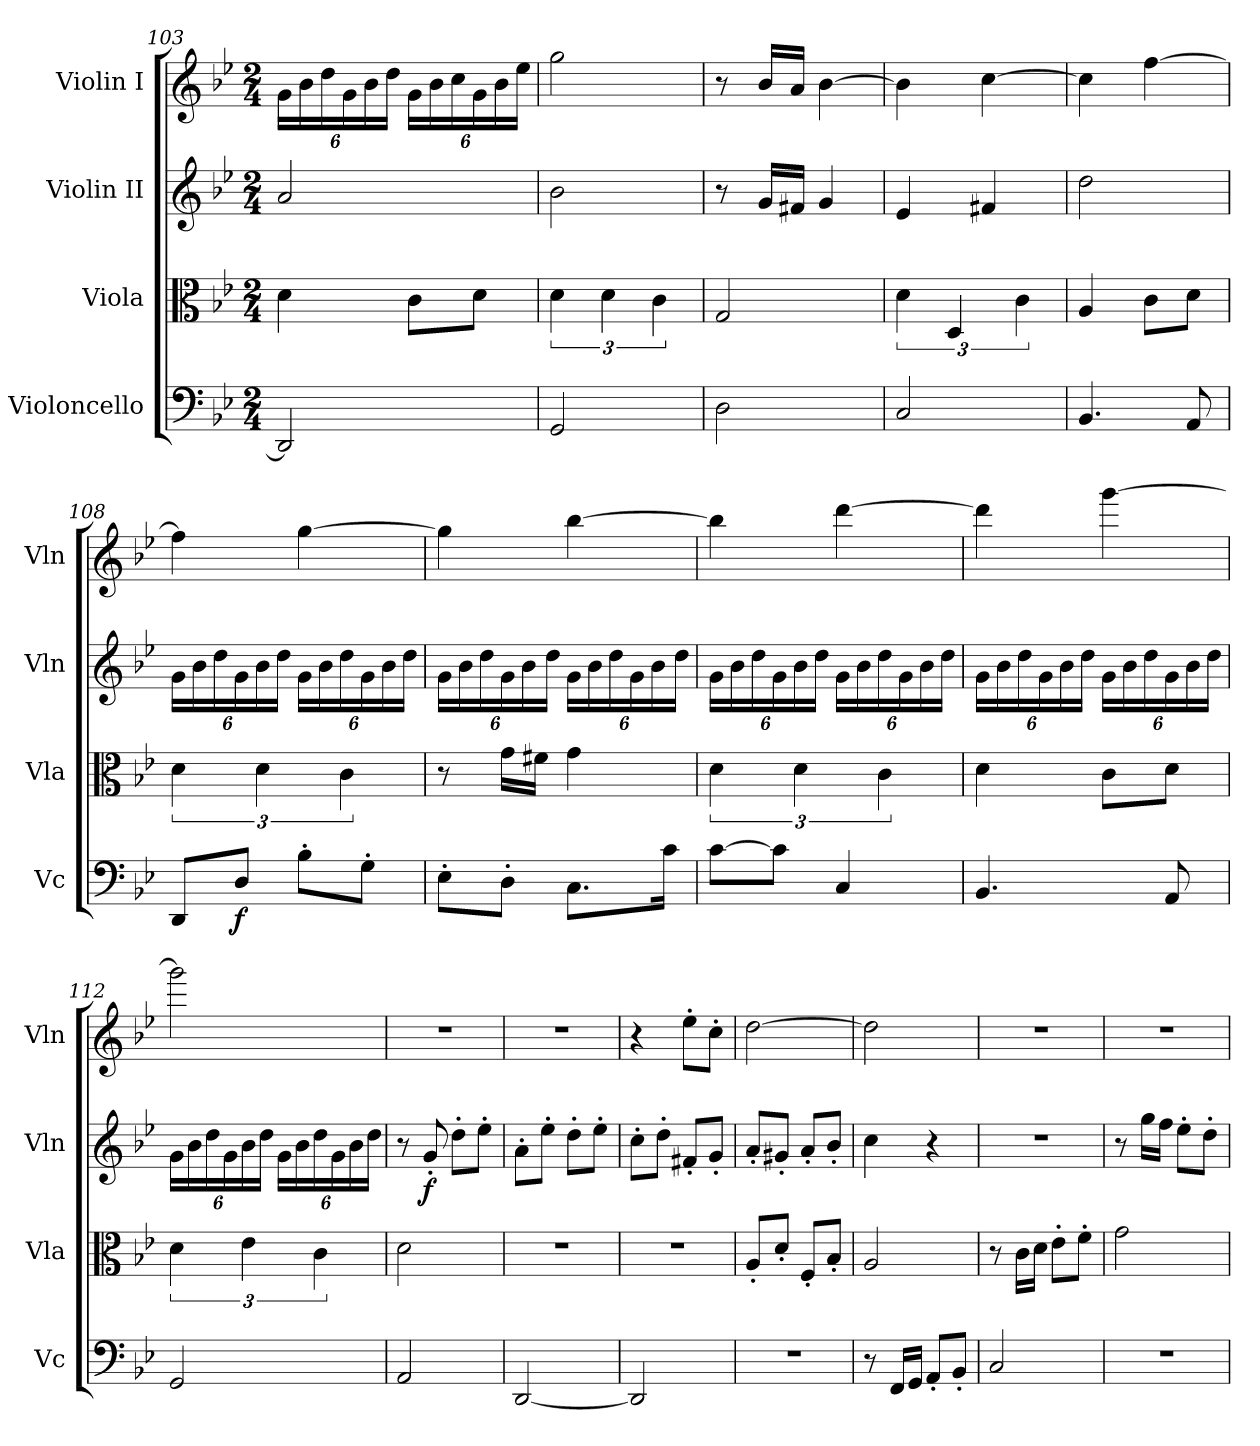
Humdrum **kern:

**kern	**dynam	**kern	**kern	**dynam	**kern
*part4	*part4	*part3	*part2	*part2	*part1
*staff4	*staff4	*staff3	*staff2	*staff2	*staff1
*I"Violoncello	*	*I"Viola	*I"Violin II	*	*I"Violin I
*I'Vc	*	*I'Vla	*I'Vln	*	*I'Vln
*clefF4	*	*clefC3	*clefG2	*	*clefG2
*k[b-e-]	*	*k[b-e-]	*k[b-e-]	*	*k[b-e-]
*M2/4	*	*M2/4	*M2/4	*	*M2/4
*	*	*	*	*	*Xbrackettup
=103	=103	=103	=103	=103	=103
2DD/]	.	4d\	2a/	.	24g\LL
.	.	.	.	.	24b-\
.	.	.	.	.	24dd\
.	.	.	.	.	24g\
.	.	.	.	.	24b-\
.	.	.	.	.	24dd\JJ
.	.	8c\L	.	.	24g\LL
.	.	.	.	.	24b-\
.	.	.	.	.	24cc\
.	.	8d\J	.	.	24g\
.	.	.	.	.	24b-\
.	.	.	.	.	24ee-\JJ
=104	=104	=104	=104	=104	=104
2GG/	.	6d\	2b-\	.	2gg\
.	.	6d\	.	.	.
.	.	6c\	.	.	.
=105	=105	=105	=105	=105	=105
2D\	.	2G/	8r	.	8r
.	.	.	16g/LL	.	16b-/LL
.	.	.	16f#X/JJ	.	16a/JJ
.	.	.	4g/	.	[4b-\
=106	=106	=106	=106	=106	=106
2C/	.	6d\	4e-/	.	4b-\]
.	.	6D/	.	.	.
.	.	.	4f#X/	.	[4cc\
.	.	6c\	.	.	.
=107	=107	=107	=107	=107	=107
4.BB-/	.	4A/	2dd\	.	4cc\]
.	.	8c\L	.	.	[4ff\
8AA/	.	8d\J	.	.	.
!!LO:LB:g=z
=108	=108	=108	=108	=108	=108
*	*	*	*Xbrackettup	*	*
8DD/L	.	6d\	24g\LL	.	4ff\]
.	.	.	24b-\	.	.
.	.	.	24dd\	.	.
!	!LO:DY:b	!	!	!	!
8D/J	f	.	24g\	.	.
.	.	6d\	24b-\	.	.
.	.	.	24dd\JJ	.	.
8B-'\L	.	.	24g\LL	.	[4gg\
.	.	.	24b-\	.	.
.	.	6c\	24dd\	.	.
8G'\J	.	.	24g\	.	.
.	.	.	24b-\	.	.
.	.	.	24dd\JJ	.	.
=109	=109	=109	=109	=109	=109
8E-'\L	.	8r	24g\LL	.	4gg\]
.	.	.	24b-\	.	.
.	.	.	24dd\	.	.
8D'\J	.	16g\LL	24g\	.	.
.	.	.	24b-\	.	.
.	.	16f#X\JJ	.	.	.
.	.	.	24dd\JJ	.	.
8.C\L	.	4g\	24g\LL	.	[4bb-\
.	.	.	24b-\	.	.
.	.	.	24dd\	.	.
.	.	.	24g\	.	.
.	.	.	24b-\	.	.
16c\Jk	.	.	.	.	.
.	.	.	24dd\JJ	.	.
=110	=110	=110	=110	=110	=110
[8c\L	.	6d\	24g\LL	.	4bb-\]
.	.	.	24b-\	.	.
.	.	.	24dd\	.	.
8c\J]	.	.	24g\	.	.
.	.	6d\	24b-\	.	.
.	.	.	24dd\JJ	.	.
4C/	.	.	24g\LL	.	[4ddd\
.	.	.	24b-\	.	.
.	.	6c\	24dd\	.	.
.	.	.	24g\	.	.
.	.	.	24b-\	.	.
.	.	.	24dd\JJ	.	.
=111	=111	=111	=111	=111	=111
4.BB-/	.	4d\	24g\LL	.	4ddd\]
.	.	.	24b-\	.	.
.	.	.	24dd\	.	.
.	.	.	24g\	.	.
.	.	.	24b-\	.	.
.	.	.	24dd\JJ	.	.
.	.	8c\L	24g\LL	.	[4ggg\
.	.	.	24b-\	.	.
.	.	.	24dd\	.	.
8AA/	.	8d\J	24g\	.	.
.	.	.	24b-\	.	.
.	.	.	24dd\JJ	.	.
!!LO:LB:g=z
=112	=112	=112	=112	=112	=112
2GG/	.	6d\	24g\LL	.	2ggg\]
.	.	.	24b-\	.	.
.	.	.	24dd\	.	.
.	.	.	24g\	.	.
.	.	6e-\	24b-\	.	.
.	.	.	24dd\JJ	.	.
.	.	.	24g\LL	.	.
.	.	.	24b-\	.	.
.	.	6c\	24dd\	.	.
.	.	.	24g\	.	.
.	.	.	24b-\	.	.
.	.	.	24dd\JJ	.	.
=113	=113	=113	=113	=113	=113
2AA/	.	2d\	8r	.	2r
!	!	!	!	!LO:DY:b	!
.	.	.	8g'/	f	.
.	.	.	8dd'\L	.	.
.	.	.	8ee-'\J	.	.
=114	=114	=114	=114	=114	=114
[2DD/	.	2r	8a'\L	.	2r
.	.	.	8ee-'\J	.	.
.	.	.	8dd'\L	.	.
.	.	.	8ee-'\J	.	.
=115	=115	=115	=115	=115	=115
2DD/]	.	2r	8cc'\L	.	4r
.	.	.	8dd'\J	.	.
.	.	.	8f#X'/L	.	8ee-'\L
.	.	.	8g'/J	.	8cc'\J
=116	=116	=116	=116	=116	=116
2r	.	8A'/L	8a'/L	.	[2dd\
.	.	8d'/J	8g#X'/J	.	.
.	.	8F'/L	8a'/L	.	.
.	.	8B-'/J	8b-'/J	.	.
=117	=117	=117	=117	=117	=117
8r	.	2A/	4cc\	.	2dd\]
16FF/LL	.	.	.	.	.
16GG/JJ	.	.	.	.	.
8AA'/L	.	.	4r	.	.
8BB-'/J	.	.	.	.	.
=118	=118	=118	=118	=118	=118
2C/	.	8r	2r	.	2r
.	.	16c\LL	.	.	.
.	.	16d\JJ	.	.	.
.	.	8e-'\L	.	.	.
.	.	8f'\J	.	.	.
=119	=119	=119	=119	=119	=119
2r	.	2g\	8r	.	2r
.	.	.	16gg\LL	.	.
.	.	.	16ff\JJ	.	.
.	.	.	8ee-'\L	.	.
.	.	.	8dd'\J	.	.
=	=	=	=	=	=
*-	*-	*-	*-	*-	*-
